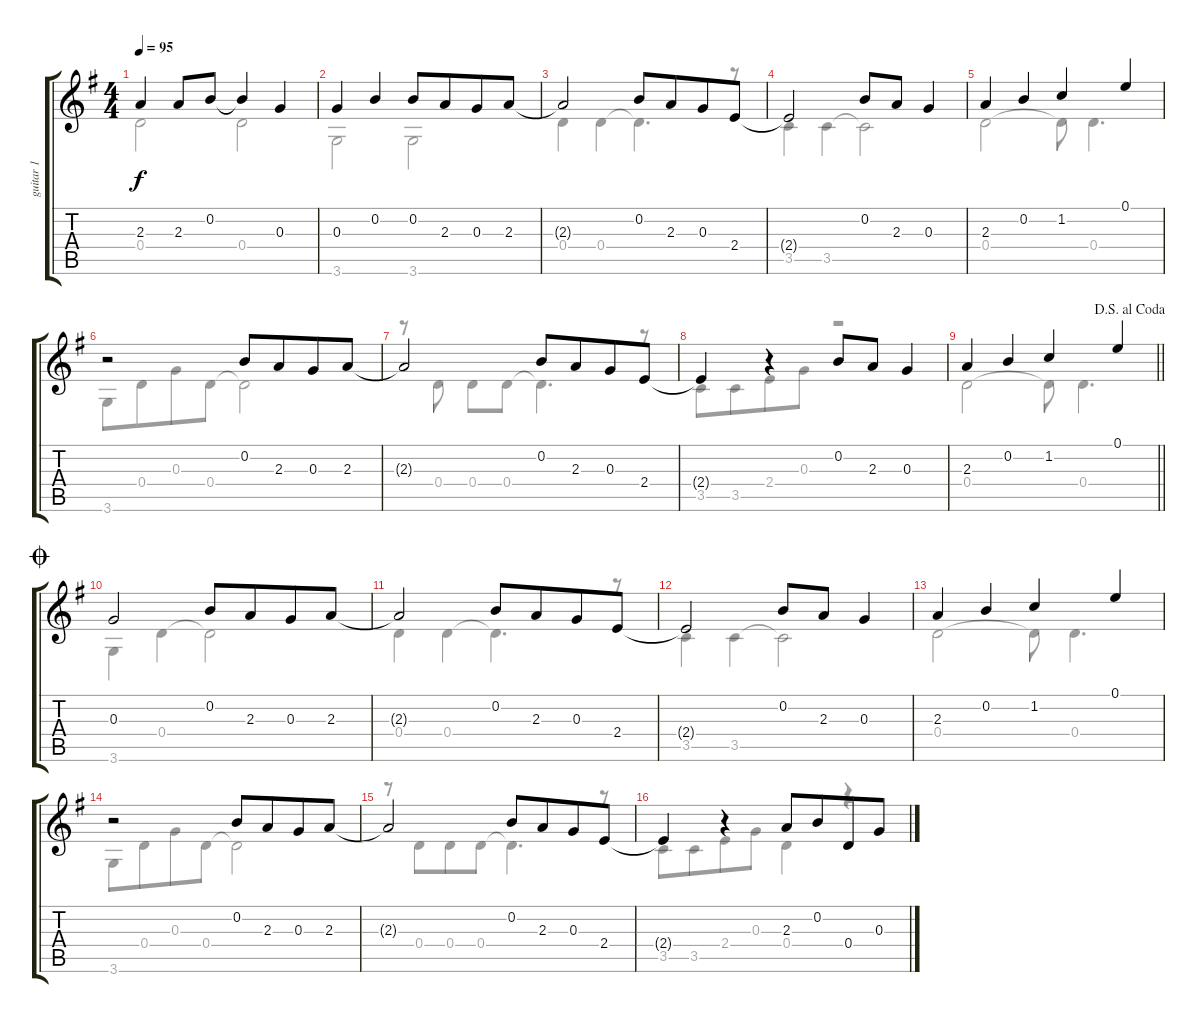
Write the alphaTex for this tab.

\track ("guitar 1" "guitar 1") {instrument acousticguitarnylon}
\staff {score tabs}
\tuning (E4 B3 G3 D3 A2 E2) {hide}
\voice
\ts (4 4)
\tempo 95
\clef g2
\ks g
2.3.4{dy f} 2.3.8 0.2.8 0.2{t}.4 0.3.4 |
0.3.4 0.2.4 0.2.8 2.3.8{beam merge} 0.3.8 2.3.8 |
2.3{t}.2 0.2.8 2.3.8{beam merge} 0.3.8 2.4.8 |
2.4{t}.2 0.2.8 2.3.8 0.3.4 |
2.3.4 0.2.4 1.2.4 0.1.4 |
r.2 0.2.8 2.3.8{beam merge} 0.3.8 2.3.8 |
2.3{t}.2 0.2.8 2.3.8{beam merge} 0.3.8 2.4.8 |
2.4{t}.4 r.4 0.2.8 2.3.8 0.3.4 |
\jump dalsegnoalcoda
\barLineRight lightlight
2.3.4 0.2.4 1.2.4 0.1.4 |
\jump coda
0.3.2 0.2.8 2.3.8{beam merge} 0.3.8 2.3.8 |
2.3{t}.2 0.2.8 2.3.8{beam merge} 0.3.8 2.4.8 |
2.4{t}.2 0.2.8 2.3.8 0.3.4 |
2.3.4 0.2.4 1.2.4 0.1.4 |
r.2 0.2.8 2.3.8{beam merge} 0.3.8 2.3.8 |
2.3{t}.2 0.2.8 2.3.8{beam merge} 0.3.8 2.4.8 |
2.4{t}.4 r.4 2.3.8 0.2.8{beam merge} 0.4.8 0.3.8
\voice
\clef g2
\ottava regular
\simile none
\ks g
0.4.2{dy f} 0.4.2 |
3.6.2 3.6.2 |
0.4.4 0.4.4 0.4{t}.4{d} r.8 |
3.5.4 3.5.4 3.5{t}.2 |
0.4.2 0.4{t}.8 0.4.4{d} |
3.6.8 0.4.8{beam merge} 0.3.8 0.4.8 0.4{t}.2 |
r.8 0.4.8 0.4.8 0.4.8 0.4{t}.4{d} r.8 |
3.5.8 3.5.8{beam merge} 2.4.8 0.3.8 r.2 |
\barLineRight lightlight
0.4.2 0.4{t}.8 0.4.4{d} |
3.6.4 0.4.4 0.4{t}.2 |
0.4.4 0.4.4 0.4{t}.4{d} r.8 |
3.5.4 3.5.4 3.5{t}.2 |
0.4.2 0.4{t}.8 0.4.4{d} |
3.6.8 0.4.8{beam merge} 0.3.8 0.4.8 0.4{t}.2 |
r.8 0.4.8{beam merge} 0.4.8 0.4.8 0.4{t}.4{d} r.8 |
3.5.8 3.5.8{beam merge} 2.4.8 0.3.8 0.4.4 r.4
